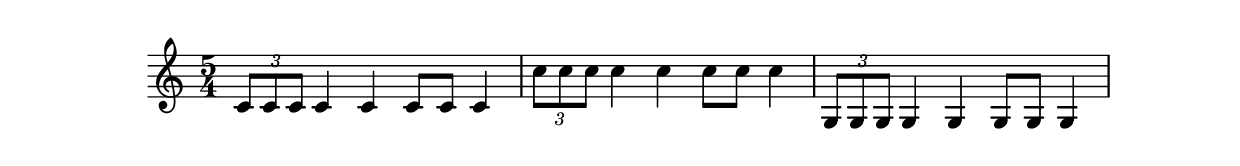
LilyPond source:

% DO NOT EDIT this file manually; it is automatically
% generated from Documentation/snippets/new
% Make any changes in Documentation/snippets/new/
% and then run scripts/auxiliar/makelsr.py
%
% This file is in the public domain.
%% Note: this file works from version 2.19.0
\version "2.19.22"

\header {
  lsrtags = "pitches, real-music, really-cool, scheme-language"

  texidoc = "
In music that contains many occurrences of the same sequence of notes
at different pitches, the following music function may prove useful.
It takes a note, of which only the pitch is used.   This example
creates the rhythm used throughout Mars, from Gustav Holst's The
Planets.

"
  doctitle = "Creating a sequence of notes on various pitches"
} % begin verbatim


rhythm =
#(define-music-function (p) (ly:pitch?)
   "Make the rhythm in Mars (the Planets) at the given pitch"
  #{ \tuplet 3/2 { $p 8 8 8 } 4 4 8 8 4 #})

\new Staff {
  \time 5/4
  \rhythm c'
  \rhythm c''
  \rhythm g
}
